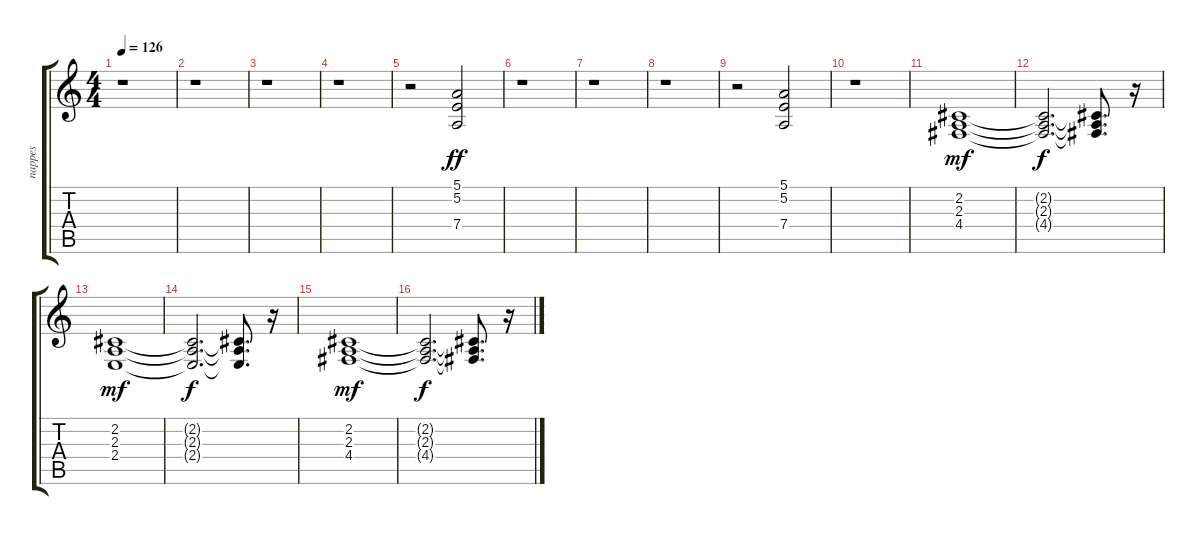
\track ("nappes" "nappes") {instrument pad3polysynth}
\staff {score tabs}
\tuning (E4 B3 G3 D3 A2 E2) {hide}
\ts (4 4)
\tempo 126
\clef g2
\ks c
r.1{dy ff instrument pad3polysynth} |
r.1 |
r.1 |
r.1 |
r.2 (5.1 5.2 7.4).2 |
r.1 |
r.1 |
r.1 |
r.2 (5.1 5.2 7.4).2 |
r.1 |
(2.2 2.3 4.4).1{dy mf} |
(2.2{t} 2.3{t} 4.4{t}).2{d dy f} (2.2{t} 2.3{t} 4.4{t}).8{d} r.16 |
(2.2 2.3 2.4).1{dy mf} |
(2.2{t} 2.3{t} 2.4{t}).2{d dy f} (2.2{t} 2.3{t} 2.4{t}).8{d} r.16 |
(2.2 2.3 4.4).1{dy mf} |
(2.2{t} 2.3{t} 4.4{t}).2{d dy f} (2.2{t} 2.3{t} 4.4{t}).8{d} r.16
